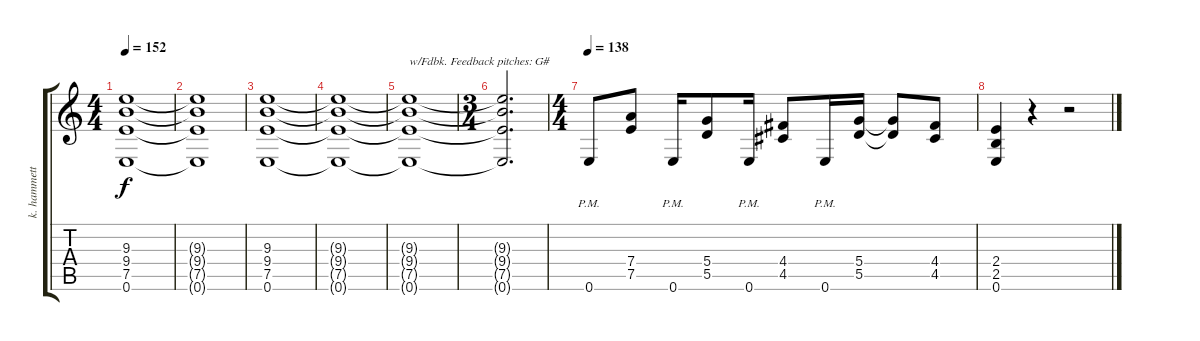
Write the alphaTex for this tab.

\track ("k. hammett - rhythm guitar" "k. hammett") {instrument distortionguitar}
\staff {score tabs}
\tuning (E4 B3 G3 D3 A2 E2) {hide}
\ts (4 4)
\tempo 152
\clef g2
\ks c
(9.3{t} 9.4{t} 7.5{t} 0.6{t}).1{dy f} |
(9.3{t} 9.4{t} 7.5{t} 0.6{t}).1 |
(9.3 9.4 7.5 0.6).1 |
(9.3{t} 9.4{t} 7.5{t} 0.6{t}).1 |
(9.3{t} 9.4{t} 7.5{t} 0.6{t}).1{txt "w/Fdbk. Feedback pitches: G#"} |
\ts (3 4)
(9.3{t} 9.4{t} 7.5{t} 0.6{t}).2{d} |
\ts (4 4)
\tempo 138
0.6{pm}.8 (7.4 7.5).8 0.6{pm}.16 (5.4 5.5).8 0.6{pm}.16 (4.4 4.5).8 0.6{pm}.16 (5.4 5.5).16 (5.4{t} 5.5{t}).8 (4.4 4.5).8 |
(2.4 2.5 0.6).4 r.4 r.2
